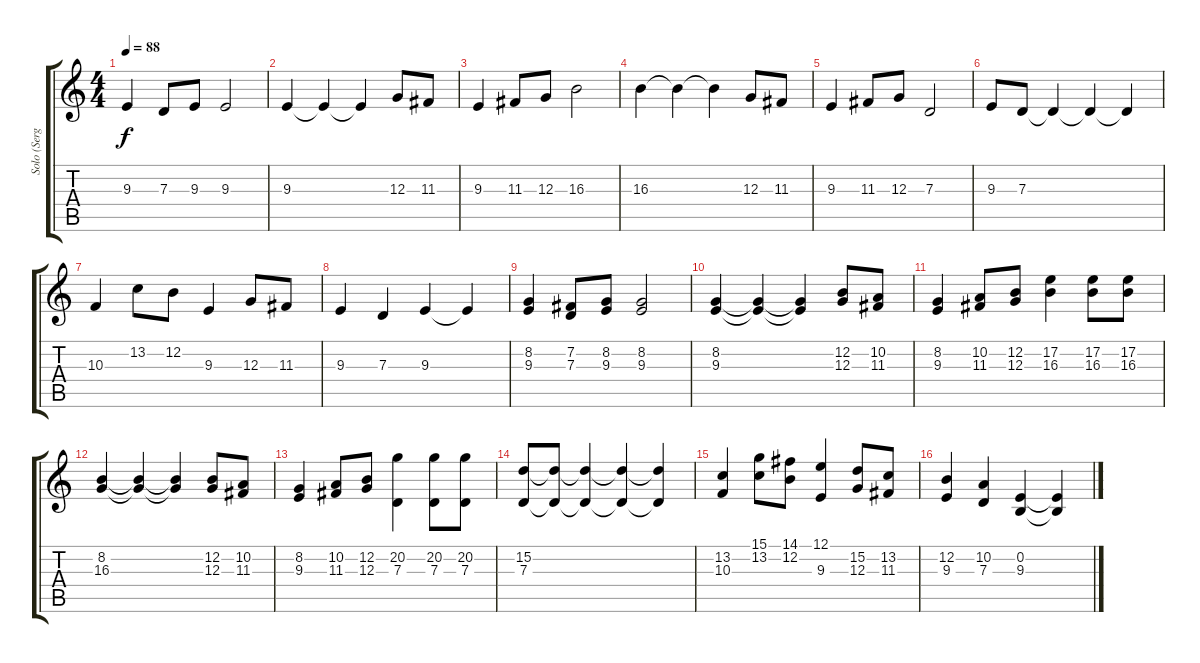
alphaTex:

\track ("Solo (Sergio)" "Solo (Serg") {instrument viola}
\staff {score tabs}
\tuning (E4 B3 G3 D3 A2 E2) {hide}
\ts (4 4)
\tempo 88
\clef g2
\ks c
9.3.4{dy f} 7.3.8 9.3.8 9.3.2 |
9.3.4 9.3{t}.4 9.3{t}.4 12.3.8 11.3.8 |
9.3.4 11.3.8 12.3.8 16.3.2 |
16.3.4 16.3{t}.4 16.3{t}.4 12.3.8 11.3.8 |
9.3.4 11.3.8 12.3.8 7.3.2 |
9.3.8 7.3.8 7.3{t}.4 7.3{t}.4 7.3{t}.4 |
10.3.4 13.2.8 12.2.8 9.3.4 12.3.8 11.3.8 |
9.3.4 7.3.4 9.3.4 9.3{t}.4 |
(8.2 9.3).4 (7.2 7.3).8 (8.2 9.3).8 (8.2 9.3).2 |
(8.2 9.3).4 (8.2{t} 9.3{t}).4 (8.2{t} 9.3{t}).4 (12.2 12.3).8 (10.2 11.3).8 |
(8.2 9.3).4 (10.2 11.3).8 (12.2 12.3).8 (17.2 16.3).4 (17.2 16.3).8 (17.2 16.3).8 |
(8.2 16.3).4 (8.2{t} 16.3{t}).4 (8.2{t} 16.3{t}).4 (12.2 12.3).8 (10.2 11.3).8 |
(8.2 9.3).4 (10.2 11.3).8 (12.2 12.3).8 (20.2 7.3).4 (20.2 7.3).8 (20.2 7.3).8 |
(15.2 7.3).8 (15.2{t} 7.3{t}).8 (15.2{t} 7.3{t}).4 (15.2{t} 7.3{t}).4 (15.2{t} 7.3{t}).4 |
(13.2 10.3).4 (15.1 13.2).8 (14.1 12.2).8 (12.1 9.3).4 (15.2 12.3).8 (13.2 11.3).8 |
(12.2 9.3).4 (10.2 7.3).4 (0.2 9.3).4 (0.2{t} 9.3{t}).4
